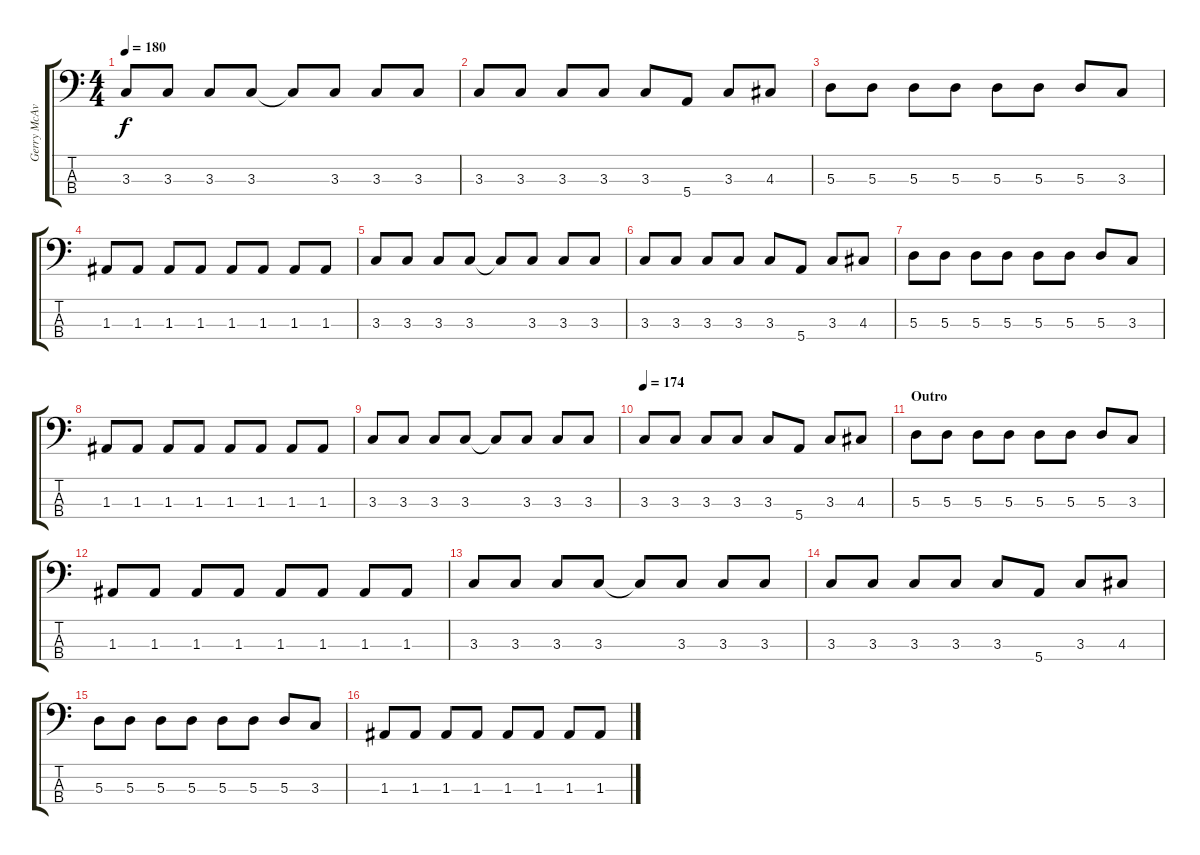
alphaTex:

\track ("Gerry McAvoy" "Gerry McAv") {instrument electricbasspick}
\staff {score tabs}
\tuning (G2 D2 A1 E1) {hide}
\ts (4 4)
\tempo 180
\clef f4
\ks c
3.3.8{dy f} 3.3.8 3.3.8 3.3.8 3.3{t}.8 3.3.8 3.3.8 3.3.8 |
3.3.8 3.3.8 3.3.8 3.3.8 3.3.8 5.4.8 3.3.8 4.3.8 |
5.3.8 5.3.8 5.3.8 5.3.8 5.3.8 5.3.8 5.3.8 3.3.8 |
1.3.8 1.3.8 1.3.8 1.3.8 1.3.8 1.3.8 1.3.8 1.3.8 |
3.3.8 3.3.8 3.3.8 3.3.8 3.3{t}.8 3.3.8 3.3.8 3.3.8 |
3.3.8 3.3.8 3.3.8 3.3.8 3.3.8 5.4.8 3.3.8 4.3.8 |
5.3.8 5.3.8 5.3.8 5.3.8 5.3.8 5.3.8 5.3.8 3.3.8 |
1.3.8 1.3.8 1.3.8 1.3.8 1.3.8 1.3.8 1.3.8 1.3.8 |
3.3.8 3.3.8 3.3.8 3.3.8 3.3{t}.8 3.3.8 3.3.8 3.3.8 |
\tempo 174
3.3.8 3.3.8 3.3.8 3.3.8 3.3.8 5.4.8 3.3.8 4.3.8 |
\section ("" "Outro")
5.3.8 5.3.8 5.3.8 5.3.8 5.3.8 5.3.8 5.3.8 3.3.8 |
1.3.8 1.3.8 1.3.8 1.3.8 1.3.8 1.3.8 1.3.8 1.3.8 |
3.3.8 3.3.8 3.3.8 3.3.8 3.3{t}.8 3.3.8 3.3.8 3.3.8 |
3.3.8 3.3.8 3.3.8 3.3.8 3.3.8 5.4.8 3.3.8 4.3.8 |
5.3.8 5.3.8 5.3.8 5.3.8 5.3.8 5.3.8 5.3.8 3.3.8 |
1.3.8 1.3.8 1.3.8 1.3.8 1.3.8 1.3.8 1.3.8 1.3.8
